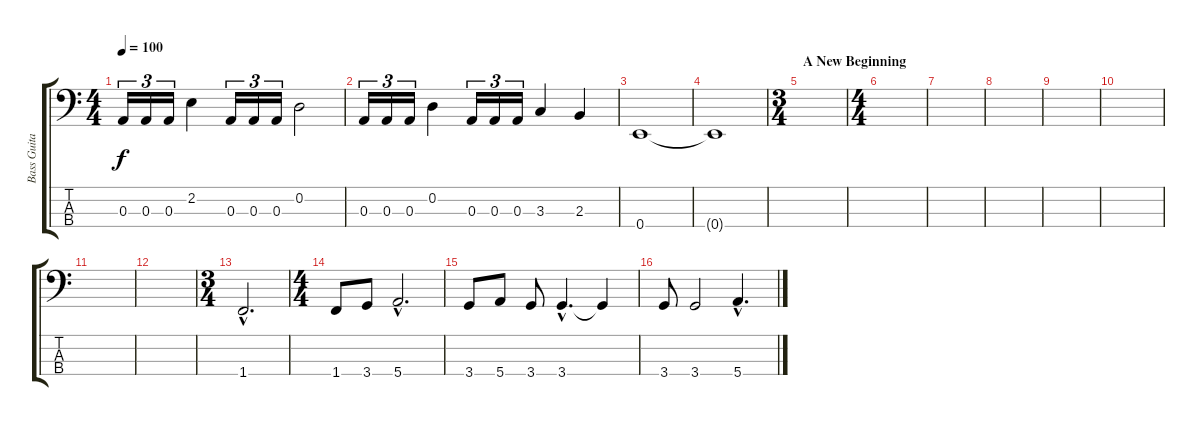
\track ("Bass Guitar" "Bass Guita") {instrument electricbassfinger}
\staff {score tabs}
\tuning (G2 D2 A1 E1) {hide}
\ts (4 4)
\tempo 100
\clef f4
\ks c
0.3.16{tu (3 2) dy f} 0.3.16{tu (3 2)} 0.3.16{tu (3 2)} 2.2.4 0.3.16{tu (3 2)} 0.3.16{tu (3 2)} 0.3.16{tu (3 2)} 0.2.2 |
0.3.16{tu (3 2)} 0.3.16{tu (3 2)} 0.3.16{tu (3 2)} 0.2.4 0.3.16{tu (3 2)} 0.3.16{tu (3 2)} 0.3.16{tu (3 2)} 3.3.4 2.3.4 |
0.4.1{volume 4} |
0.4{t}.1 |
\ts (3 4)
\section ("" "A New Beginning")
|
\ts (4 4)
|
|
|
|
|
|
|
\ts (3 4)
1.4{hac}.2{d} |
\ts (4 4)
1.4.8 3.4.8 5.4{hac}.2{d} |
3.4.8 5.4.8 3.4.8 3.4{hac}.4{d} 3.4{t}.4 |
3.4.8 3.4.2 5.4{hac}.4{d}
